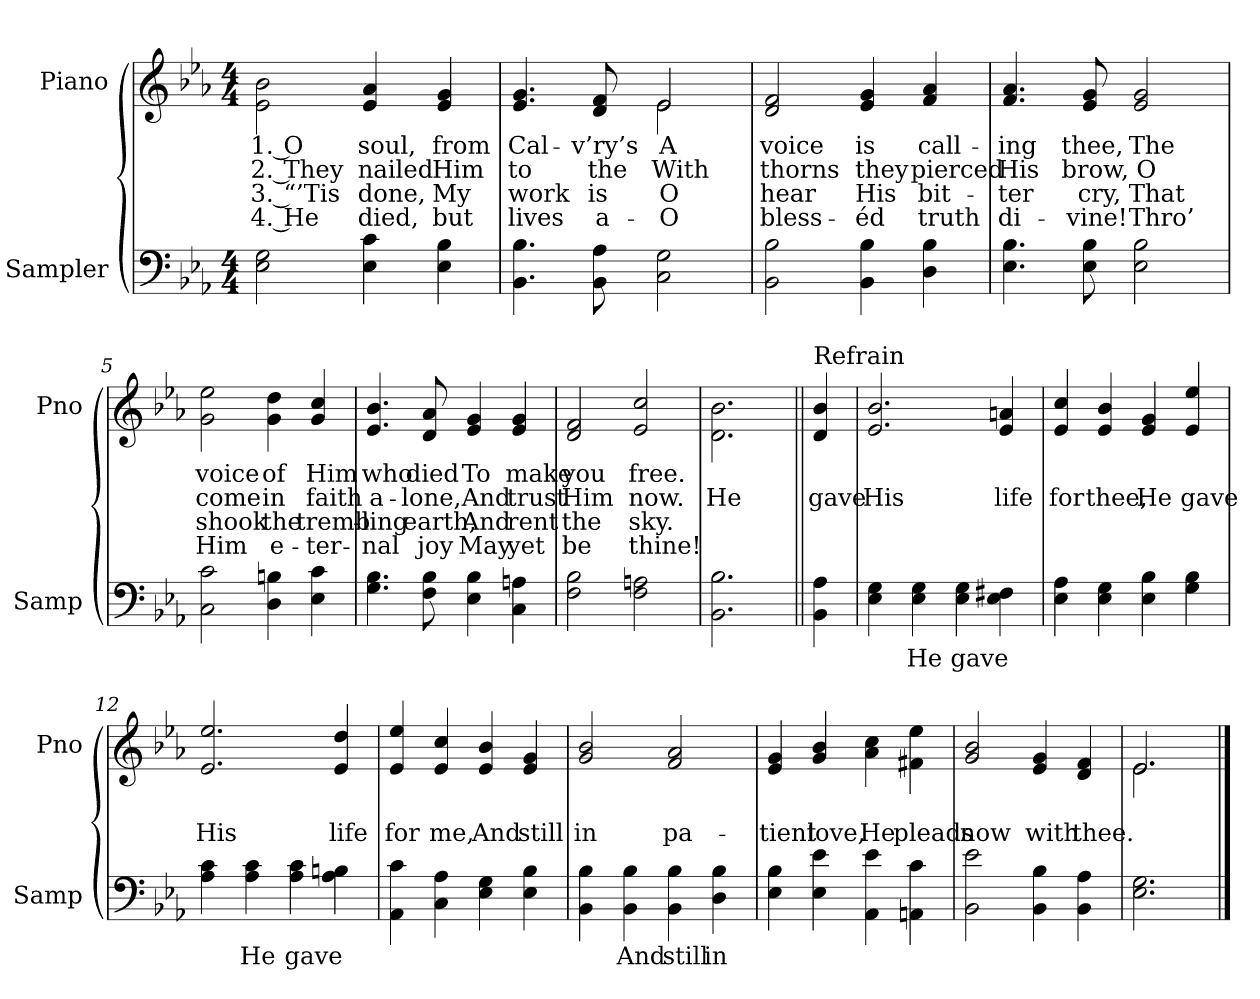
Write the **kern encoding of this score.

**kern	**text	**kern	**text	**text	**text	**text
*part2	*part2	*part1	*part1	*part1	*part1	*part1
*staff2	*staff2	*staff1	*staff1	*staff1	*staff1	*staff1
*I"Sampler	*	*I"Piano	*	*	*	*
*I'Samp	*	*I'Pno	*	*	*	*
*clefF4	*	*clefG2	*	*	*	*
*k[b-e-a-]	*	*k[b-e-a-]	*	*	*	*
*E-:	*	*E-:	*	*	*	*
*M4/4	*	*M4/4	*	*	*	*
=1	=1	=1	=1	=1	=1	=1
2E- 2G	.	2e-\ 2b-\	1. O	2. They	3. “’Tis	4. He
4E- 4c	.	4e- 4a-	soul,	nailed	done,	died,
4E- 4B-	.	4e- 4g	from	Him	My	but
=2	=2	=2	=2	=2	=2	=2
*	*	*^	*	*	*	*
4.BB- 4.B-	.	4.e- 4.g	2ryy	Cal-	to	work	lives
8BB- 8A-	.	8d 8f	.	-v’ry’s	the	is	a-
2C 2G	.	2e-/	2e-	A	With	O	O
*	*	*v	*v	*	*	*	*
=3	=3	=3	=3	=3	=3	=3
2BB- 2B-	.	2d 2f	voice	thorns	hear	bless-
4BB- 4B-	.	4e- 4g	is	they	His	-éd
4D 4B-	.	4f 4a-	call-	pierced	bit-	truth
=4	=4	=4	=4	=4	=4	=4
4.E- 4.B-	.	4.f 4.a-	-ing	His	-ter	di-
8E- 8B-	.	8e- 8g	thee,	brow,	cry,	-vine!
2E- 2B-	.	2e- 2g	The	O	That	Thro’
=5	=5	=5	=5	=5	=5	=5
2C 2c	.	2g 2ee-	voice	come	shook	Him
4D 4Bn	.	4g 4dd	of	in	the	e-
4E- 4c	.	4g 4cc	Him	faith	tremb-	-ter-
=6	=6	=6	=6	=6	=6	=6
4.G 4.B-	.	4.e- 4.b-	who	a-	-ling	-nal
8F 8B-	.	8d 8a-	died	-lone,	earth,	joy
4E- 4B-	.	4e- 4g	To	And	And	May
4C 4An	.	4e- 4g	make	trust	rent	yet
=7	=7	=7	=7	=7	=7	=7
2F 2B-	.	2d 2f	you	Him	the	be
2F 2An	.	2e- 2cc	free.	now.	sky.	thine!
=8	=8	=8	=8	=8	=8	=8
2.BB- 2.B-	.	2.d\ 2.b-\	.	He	.	.
=9||	=9||	=9||	=9||	=9||	=9||	=9||
!	!	!LO:TX:t=Refrain	!	!	!	!
4BB- 4A-	.	4d 4b-	.	gave	.	.
=10	=10	=10	=10	=10	=10	=10
4E- 4G	.	2.e- 2.b-	.	His	.	.
4E- 4G	He	.	.	.	.	.
4E- 4G	gave	.	.	.	.	.
4E- 4F#X	.	4e- 4an	.	life	.	.
=11	=11	=11	=11	=11	=11	=11
4E- 4A-	.	4e- 4cc	.	for	.	.
4E- 4G	.	4e- 4b-	.	thee,	.	.
4E- 4B-	.	4e- 4g	.	He	.	.
4G 4B-	.	4e- 4ee-	.	gave	.	.
=12	=12	=12	=12	=12	=12	=12
4A- 4c	.	2.e- 2.ee-	.	His	.	.
4A- 4c	He	.	.	.	.	.
4A- 4c	gave	.	.	.	.	.
4A- 4Bn	.	4e- 4dd	.	life	.	.
=13	=13	=13	=13	=13	=13	=13
4AA- 4c	.	4e- 4ee-	.	for	.	.
4C 4A-	.	4e- 4cc	.	me,	.	.
4E- 4G	.	4e- 4b-	.	And	.	.
4E- 4B-	.	4e- 4g	.	still	.	.
=14	=14	=14	=14	=14	=14	=14
4BB- 4B-	.	2g 2b-	.	in	.	.
4BB- 4B-	And	.	.	.	.	.
4BB- 4B-	still	2f 2a-	.	pa-	.	.
4D 4B-	in	.	.	.	.	.
=15	=15	=15	=15	=15	=15	=15
4E- 4B-	.	4e- 4g	.	-tient	.	.
4E- 4e-	.	4g 4b-	.	love,	.	.
4AA- 4e-	.	4a- 4cc	.	He	.	.
4AAn 4c	.	4f#X 4ee-	.	pleads	.	.
=16	=16	=16	=16	=16	=16	=16
2BB- 2e-	.	2g 2b-	.	now	.	.
4BB- 4B-	.	4e- 4g	.	with	.	.
4BB- 4A-	.	4d 4f	.	thee.	.	.
=17	=17	=17	=17	=17	=17	=17
*	*	*^	*	*	*	*
2.E- 2.G	.	2.e-/	2.e-	.	.	.	.
*	*	*v	*v	*	*	*	*
==	==	==	==	==	==	==
*-	*-	*-	*-	*-	*-	*-
